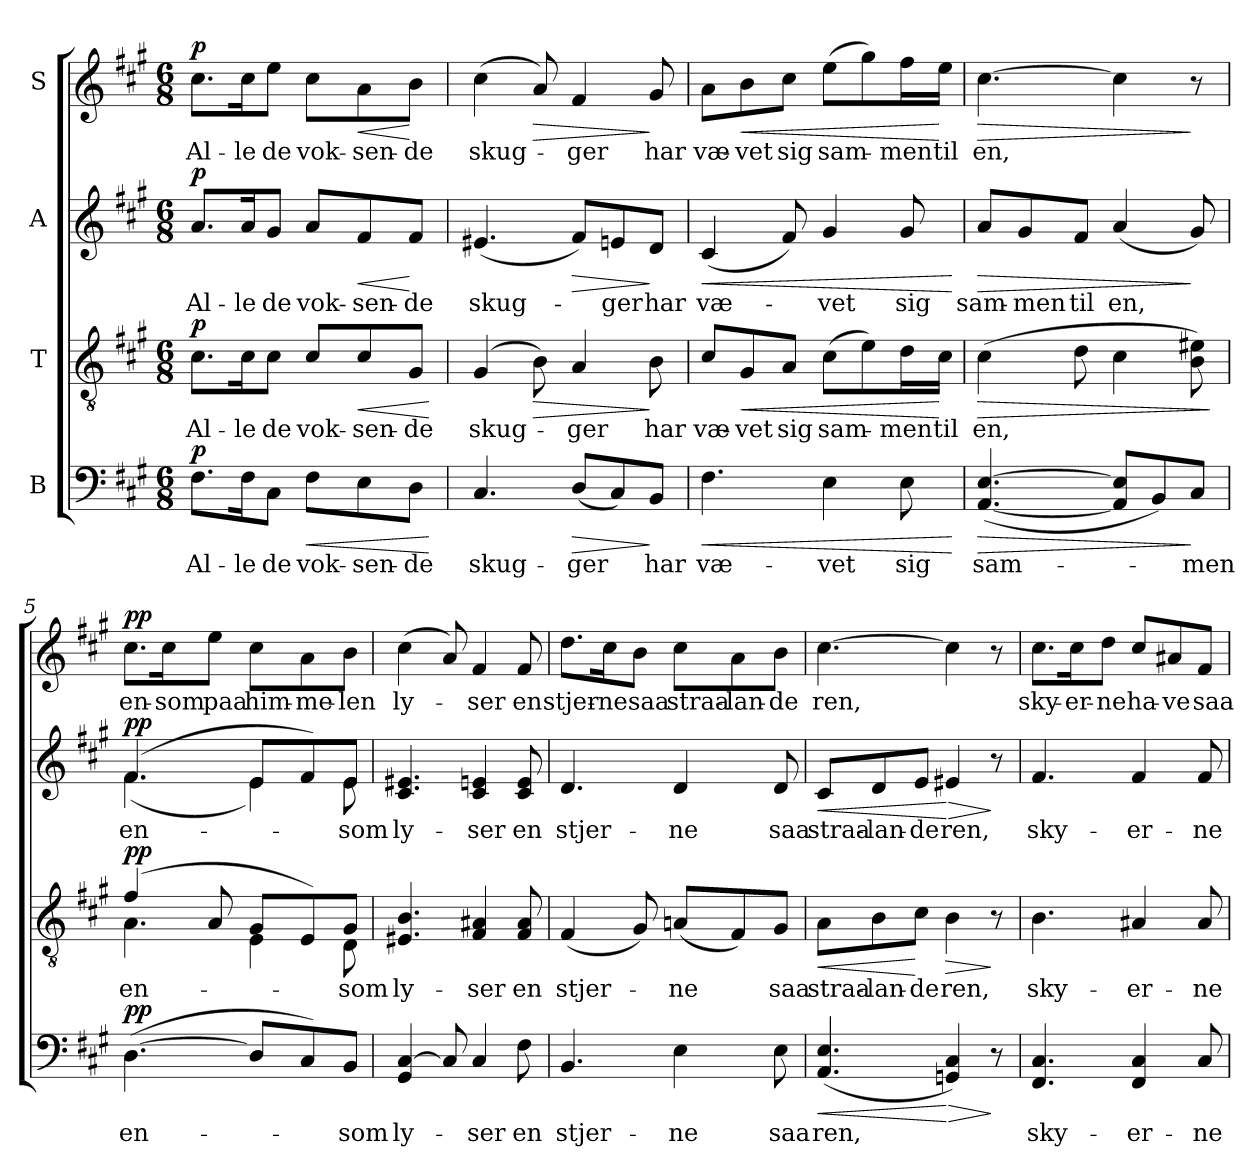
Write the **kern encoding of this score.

**kern	**text	**dynam	**kern	**text	**dynam	**kern	**text	**dynam	**kern	**text	**dynam
*part4	*part4	*part4	*part3	*part3	*part3	*part2	*part2	*part2	*part1	*part1	*part1
*staff4	*staff4	*staff4	*staff3	*staff3	*staff3	*staff2	*staff2	*staff2	*staff1	*staff1	*staff1
*I"B	*	*	*I"T	*	*	*I"A	*	*	*I"S	*	*
*clefF4	*	*	*clefGv2	*	*	*clefG2	*	*	*clefG2	*	*
*k[f#c#g#]	*	*	*k[f#c#g#]	*	*	*k[f#c#g#]	*	*	*k[f#c#g#]	*	*
*A:	*	*	*A:	*	*	*A:	*	*	*A:	*	*
*M6/8	*	*	*M6/8	*	*	*M6/8	*	*	*M6/8	*	*
=1	=1	=1	=1	=1	=1	=1	=1	=1	=1	=1	=1
!	!LO:LY:b	!LO:DY:a	!	!LO:LY:b	!LO:DY:a	!	!LO:LY:b	!LO:DY:a	!	!LO:LY:b	!LO:DY:a
8.F#\L	Al-	p	8.c#\L	Al-	p	8.a/L	Al-	p	8.cc#\L	Al-	p
!	!LO:LY:b	!	!	!LO:LY:b	!	!	!LO:LY:b	!	!	!LO:LY:b	!
16F#\k	-le	.	16c#\k	-le	.	16a/k	-le	.	16cc#\k	-le	.
!	!LO:LY:b	!	!	!LO:LY:b	!	!	!LO:LY:b	!	!	!LO:LY:b	!
8C#\J	de	.	8c#\J	de	.	8g#/J	de	.	8ee\J	de	.
!	!LO:LY:b	!LO:HP:b	!	!LO:LY:b	!	!	!LO:LY:b	!	!	!LO:LY:b	!
8F#\L	vok-	<	8c#/L	vok-	.	8a/L	vok-	.	8cc#\L	vok-	.
!	!LO:LY:b	!	!	!LO:LY:b	!LO:HP:b	!	!LO:LY:b	!LO:HP:b	!	!LO:LY:b	!LO:HP:b
8E\	-sen-	.	8c#/	-sen-	<	8f#/	-sen-	<	8a\	-sen-	<
!	!LO:LY:b	!	!	!LO:LY:b	!	!	!LO:LY:b	!	!	!LO:LY:b	!
8D\J	-de	.	8G#/J	-de	.	8f#/J	-de	[	8b\J	-de	[
.	.	[	.	.	[	.	.	.	.	.	.
=2	=2	=2	=2	=2	=2	=2	=2	=2	=2	=2	=2
!	!LO:LY:b	!	!	!LO:LY:b	!	!	!LO:LY:b	!	!	!LO:LY:b	!
4.C#/	skug-	.	(>4G#/	skug-	.	(<4.e#X/	skug-	.	(>4cc#\	skug-	.
!	!	!	!	!	!LO:HP:b	!	!	!	!	!	!LO:HP:b
.	.	.	8B\)	.	>	.	.	.	8a/)	.	>
!	!LO:LY:b	!LO:HP:b	!	!LO:LY:b	!	!	!	!LO:HP:b	!	!LO:LY:b	!
(<8D/L	-ger	>	4A/	-ger	.	8f#/L)	.	>	4f#/	-ger	.
!	!	!	!	!	!	!	!LO:LY:b	!	!	!	!
8C#/)	.	.	.	.	.	8en/	-ger	.	.	.	.
!	!LO:LY:b	!	!	!LO:LY:b	!	!	!LO:LY:b	!	!	!LO:LY:b	!
8BB/J	har	]	8B\	har	]	8d/J	har	]	8g#/	har	]
=3	=3	=3	=3	=3	=3	=3	=3	=3	=3	=3	=3
!	!LO:LY:b	!LO:HP:b	!	!LO:LY:b	!	!	!LO:LY:b	!LO:HP:b	!	!LO:LY:b	!
4.F#\	væ-	<	8c#/L	væ-	.	(<4c#/	væ-	<	8a\L	væ-	.
!	!	!	!	!LO:LY:b	!LO:HP:b	!	!	!	!	!LO:LY:b	!LO:HP:b
.	.	.	8G#/	-vet	<	.	.	.	8b\	-vet	<
!	!	!	!	!LO:LY:b	!	!	!	!	!	!LO:LY:b	!
.	.	.	8A/J	sig	.	8f#/)	.	.	8cc#\J	sig	.
!	!LO:LY:b	!	!	!LO:LY:b	!	!	!LO:LY:b	!	!	!LO:LY:b	!
4E\	-vet	.	(>8c#\L	sam-	.	4g#/	-vet	.	(>8ee\L	sam-	.
.	.	.	8e\)	.	.	.	.	.	8gg#\)	.	.
!	!LO:LY:b	!	!	!LO:LY:b	!	!	!LO:LY:b	!	!	!LO:LY:b	!
8E\	sig	.	16d\L	-men	.	8g#/	sig	.	16ff#\L	-men	.
!	!	!	!	!LO:LY:b	!	!	!	!	!	!LO:LY:b	!
.	.	.	16c#\JJ	til	[	.	.	.	16ee\JJ	til	[
.	.	[	.	.	.	.	.	[	.	.	.
=4	=4	=4	=4	=4	=4	=4	=4	=4	=4	=4	=4
!	!LO:LY:b	!LO:HP:b	!	!LO:LY:b	!LO:HP:b	!	!LO:LY:b	!LO:HP:b	!	!LO:LY:b	!LO:HP:b
(<[4.AA/ [4.E/	sam-	>	(>4c#\	en,	>	8a/L	sam-	>	[4.cc#\	en,	>
!	!	!	!	!	!	!	!LO:LY:b	!	!	!	!
.	.	.	.	.	.	8g#/	-men	.	.	.	.
!	!	!	!	!	!	!	!LO:LY:b	!	!	!	!
.	.	.	8d\	.	.	8f#/J	til	.	.	.	.
!	!	!	!	!	!	!	!LO:LY:b	!	!	!	!
8AA/] 8E/]L	.	.	4c#\	.	.	(<4a/	en,	.	4cc#\]	.	.
8BB/)	.	.	.	.	.	.	.	.	.	.	.
!	!LO:LY:b	!	!	!	!	!	!	!	!	!	!
8C#/J	-men	]	8B\ 8e#X\)	.	.	8g#/)	.	]	8r	.	]
.	.	.	.	.	]	.	.	.	.	.	.
!!LO:LB:g=z
=5	=5	=5	=5	=5	=5	=5	=5	=5	=5	=5	=5
!	!LO:LY:b	!LO:DY:a	!	!LO:LY:b	!LO:DY:a	!	!LO:LY:b	!LO:DY:a	!	!LO:LY:b	!LO:DY:a
*	*	*	*^	*	*	*^	*	*	*	*	*
(>[4.D\	en-	pp	(>4f#/	4.A\	en-	pp	(>4.f#/	(<4.f#\	en-	pp	8.cc#\L	en-	pp
!	!	!	!	!	!	!	!	!	!	!	!	!LO:LY:b	!
.	.	.	.	.	.	.	.	.	.	.	16cc#\k	-som	.
!	!	!	!	!	!	!	!	!	!	!	!	!LO:LY:b	!
.	.	.	8A/	.	.	.	.	.	.	.	8ee\J	paa	.
!	!	!	!	!	!	!	!	!	!	!	!	!LO:LY:b	!
8D/L]	.	.	8G#/L	4E\	.	.	8e/L	4e\)	.	.	8cc#\L	him-	.
!	!	!	!	!	!	!	!	!	!	!	!	!LO:LY:b	!
8C#/)	.	.	8E/)	.	.	.	8f#/)	.	.	.	8a\	-me-	.
!	!LO:LY:b	!	!	!	!LO:LY:b	!	!	!	!LO:LY:b	!	!	!LO:LY:b	!
8BB/J	-som	.	8G#/J	8D\	-som	.	8e/J	8e\	som	.	8b\J	-len	.
=6	=6	=6	=6	=6	=6	=6	=6	=6	=6	=6	=6	=6	=6
!	!LO:LY:b	!	!	!	!LO:LY:b	!	!	!	!LO:LY:b	!	!	!LO:LY:b	!
*	*	*	*v	*v	*	*	*	*	*	*	*	*	*
*	*	*	*	*	*	*v	*v	*	*	*	*	*
4GG#/ [4C#/	ly-	.	4.E#X/ 4.B/	ly-	.	4.c#/ 4.e#X/	-ly-	.	(>4cc#\	ly-	.
8C#/]	.	.	.	.	.	.	.	.	8a/)	.	.
!	!LO:LY:b	!	!	!LO:LY:b	!	!	!LO:LY:b	!	!	!LO:LY:b	!
4C#/	-ser	.	4F#/ 4A#X/	-ser	.	4c#/ 4en/	-ser	.	4f#/	-ser	.
!	!LO:LY:b	!	!	!LO:LY:b	!	!	!LO:LY:b	!	!	!LO:LY:b	!
8F#\	en	.	8F#/ 8A#/	en	.	8c#/ 8e/	en	.	8f#/	en	.
=7	=7	=7	=7	=7	=7	=7	=7	=7	=7	=7	=7
!	!LO:LY:b	!	!	!LO:LY:b	!	!	!LO:LY:b	!	!	!LO:LY:b	!
4.BB/	stjer-	.	(<4F#/	stjer-	.	4.d/	stjer-	.	8.dd\L	stjer-	.
!	!	!	!	!	!	!	!	!	!	!LO:LY:b	!
.	.	.	.	.	.	.	.	.	16cc#\k	-ne	.
!	!	!	!	!	!	!	!	!	!	!LO:LY:b	!
.	.	.	8G#/)	.	.	.	.	.	8b\J	saa	.
!	!LO:LY:b	!	!	!LO:LY:b	!	!	!LO:LY:b	!	!	!LO:LY:b	!
4E\	-ne	.	(<8Ani/L	-ne	.	4d/	-ne	.	8cc#\L	straa-	.
!	!	!	!	!	!	!	!	!	!	!LO:LY:b	!
.	.	.	8F#/)	.	.	.	.	.	8a\	-lan-	.
!	!LO:LY:b	!	!	!LO:LY:b	!	!	!LO:LY:b	!	!	!LO:LY:b	!
8E\	saa	.	8G#/J	saa	.	8d/	saa	.	8b\J	-de	.
=8	=8	=8	=8	=8	=8	=8	=8	=8	=8	=8	=8
!	!LO:LY:b	!LO:HP:b	!	!LO:LY:b	!LO:HP:b	!	!LO:LY:b	!LO:HP:b	!	!LO:LY:b	!
(<4.AA/ 4.E/	ren,	<	8A\L	straa-	<	8c#/L	straa-	<	[4.cc#\	ren,	.
!	!	!	!	!LO:LY:b	!	!	!LO:LY:b	!	!	!	!
.	.	.	8B\	-lan-	.	8d/	-lan-	.	.	.	.
!	!	!	!	!LO:LY:b	!	!	!LO:LY:b	!	!	!	!
.	.	.	8c#\J	-de	[	8e/J	-de	.	.	.	.
!	!	!LO:HP:n=1:b	!	!LO:LY:b	!LO:HP:b	!	!LO:LY:b	!LO:HP:n=1:b	!	!	!
4GGn/ 4C#/)	.	[ >	4B\	ren,	>	4e#X/	ren,	[ >	4cc#\]	.	.
8r	.	]	8r	.	]	8r	.	]	8r	.	.
!!LO:LB:g=z
=9	=9	=9	=9	=9	=9	=9	=9	=9	=9	=9	=9
!	!LO:LY:b	!	!	!LO:LY:b	!	!	!LO:LY:b	!	!	!LO:LY:b	!
4.FF#/ 4.C#/	sky-	.	4.B\	sky-	.	4.f#/	sky-	.	8.cc#\L	sky-	.
!	!	!	!	!	!	!	!	!	!	!LO:LY:b	!
.	.	.	.	.	.	.	.	.	16cc#\k	-er-	.
!	!	!	!	!	!	!	!	!	!	!LO:LY:b	!
.	.	.	.	.	.	.	.	.	8dd\J	-ne	.
!	!LO:LY:b	!	!	!LO:LY:b	!	!	!LO:LY:b	!	!	!LO:LY:b	!
4FF#/ 4C#/	-er-	.	4A#X/	-er-	.	4f#/	-er-	.	8cc#/L	ha-	.
!	!	!	!	!	!	!	!	!	!	!LO:LY:b	!
.	.	.	.	.	.	.	.	.	8a#X/	-ve	.
!	!LO:LY:b	!	!	!LO:LY:b	!	!	!LO:LY:b	!	!	!LO:LY:b	!
8C#/	-ne	.	8A#/	-ne	.	8f#/	-ne	.	8f#/J	saa	.
=	=	=	=	=	=	=	=	=	=	=	=
*-	*-	*-	*-	*-	*-	*-	*-	*-	*-	*-	*-
